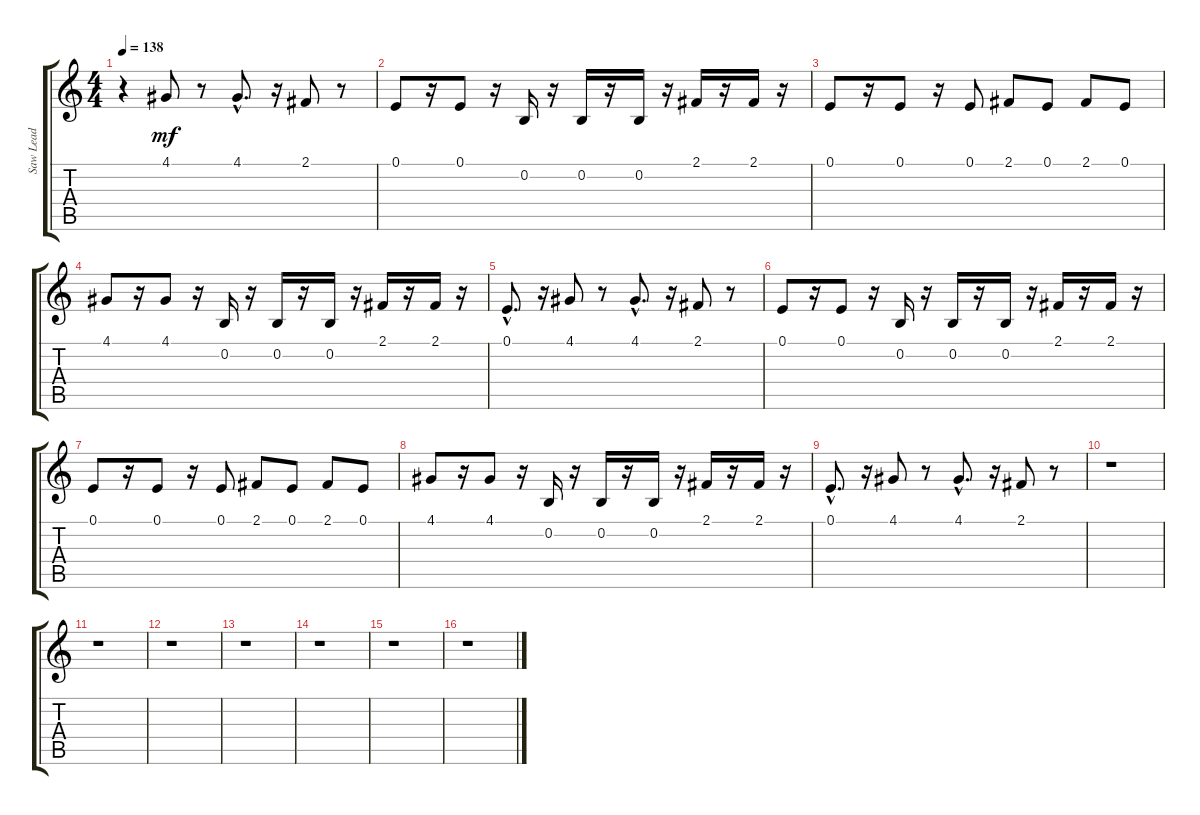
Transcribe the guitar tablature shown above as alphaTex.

\track ("Saw Lead" "Saw Lead") {instrument lead2sawtooth}
\staff {score tabs}
\tuning (E4 B3 G3 D3 A2 E2) {hide}
\ts (4 4)
\tempo 138
\clef g2
\ks c
r.4{dy mf} 4.1.8 r.8 4.1{hac}.8{d} r.16 2.1.8 r.8 |
0.1.8 r.16 0.1.8 r.16 0.2.16 r.16 0.2.16 r.16 0.2.16 r.16 2.1.16 r.16 2.1.16 r.16 |
0.1.8 r.16 0.1.8 r.16 0.1.8 2.1.8 0.1.8 2.1.8 0.1.8 |
4.1.8 r.16 4.1.8 r.16 0.2.16 r.16 0.2.16 r.16 0.2.16 r.16 2.1.16 r.16 2.1.16 r.16 |
0.1{hac}.8{d} r.16 4.1.8 r.8 4.1{hac}.8{d} r.16 2.1.8 r.8 |
0.1.8 r.16 0.1.8 r.16 0.2.16 r.16 0.2.16 r.16 0.2.16 r.16 2.1.16 r.16 2.1.16 r.16 |
0.1.8 r.16 0.1.8 r.16 0.1.8 2.1.8 0.1.8 2.1.8 0.1.8 |
4.1.8 r.16 4.1.8 r.16 0.2.16 r.16 0.2.16 r.16 0.2.16 r.16 2.1.16 r.16 2.1.16 r.16 |
0.1{hac}.8{d} r.16 4.1.8 r.8 4.1{hac}.8{d} r.16 2.1.8 r.8 |
r.1 |
r.1 |
r.1 |
r.1 |
r.1 |
r.1 |
r.1
